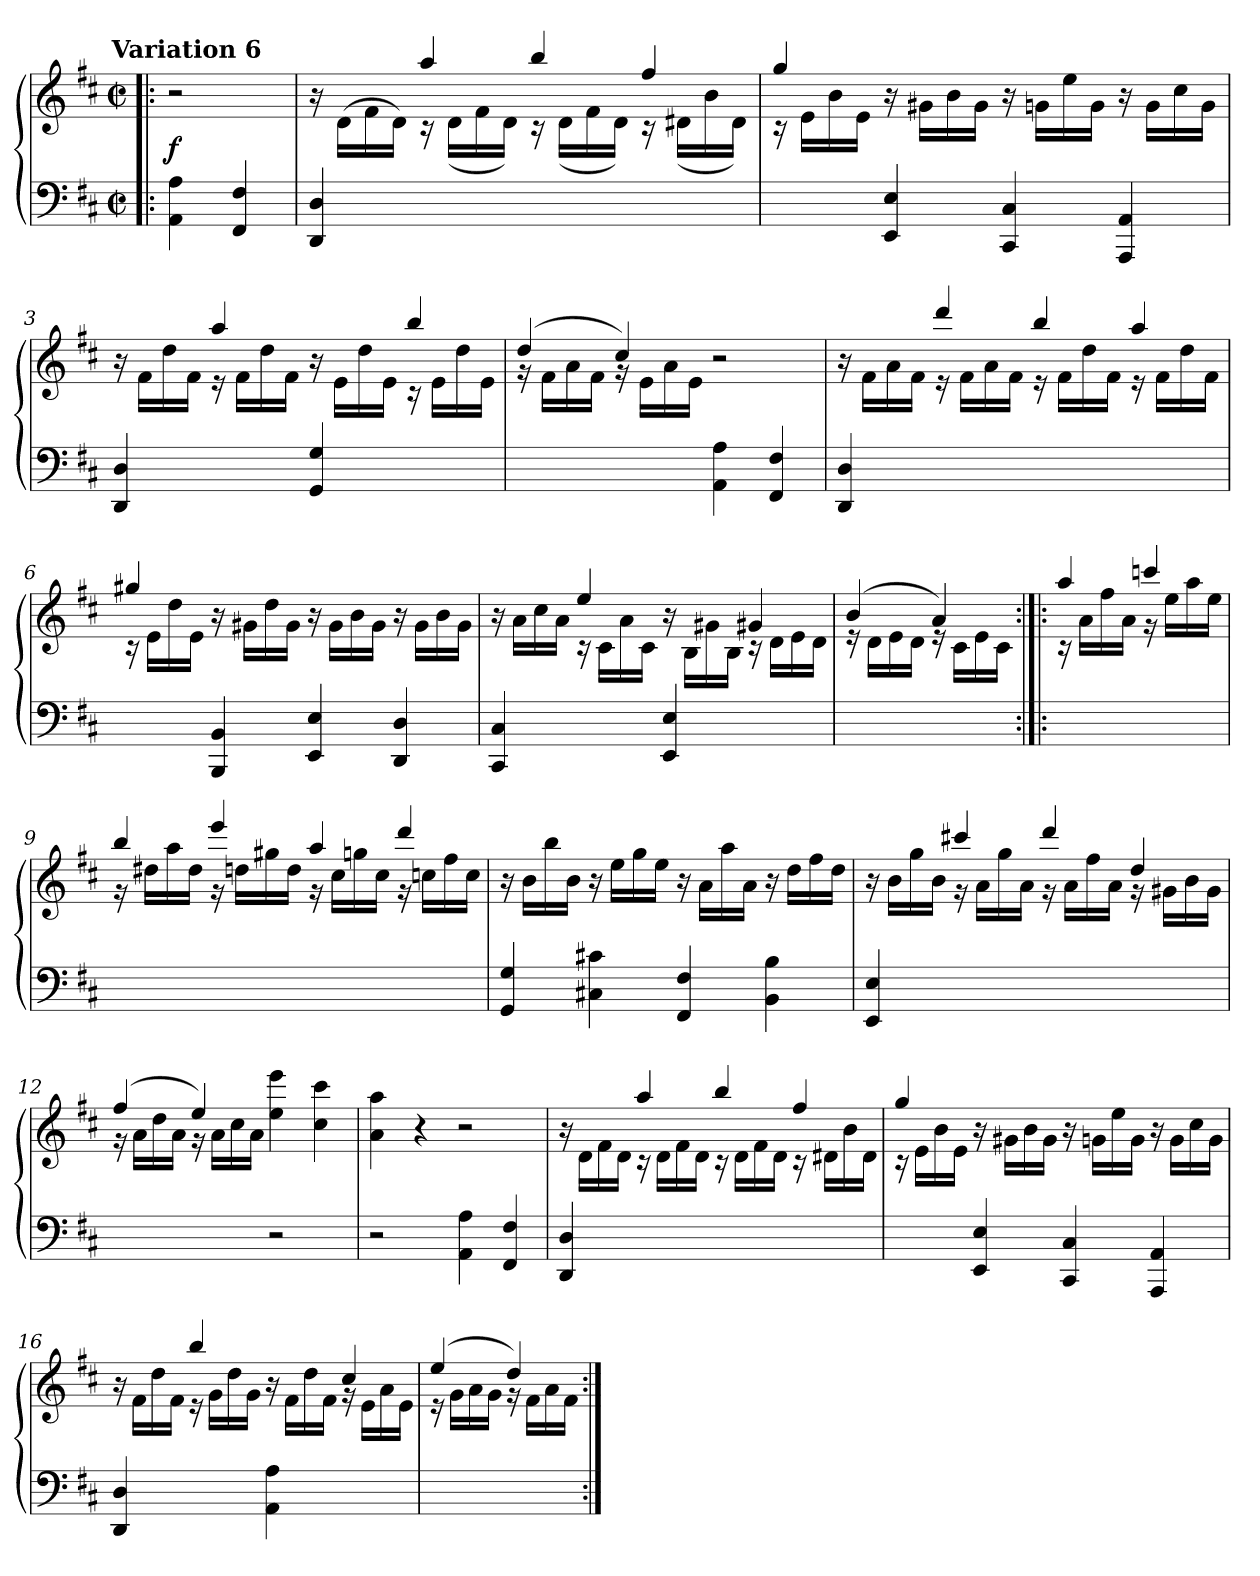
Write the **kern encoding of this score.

**kern	**kern	**dynam
*part1	*part1	*part1
*staff2	*staff1	*staff1/2
*clefF4	*clefG2	*
*k[f#c#]	*k[f#c#]	*
!!LO:TX:omd:t=Variation 6
*M2/2	*M2/2	*
*met(c|)	*met(c|)	*
*MM120	*MM120	*
=!|:	=!|:	=!|:
4AA 4A	2r	f
4FF# 4F#	.	.
=1	=1	=1
*	*^	*
4DD 4D	4ryy	16r	.
.	.	(>16d\LL	.
.	.	16f#\	.
.	.	16d\JJ)	.
4ryy	4aa	16r	.
.	.	(>16dLL	.
.	.	16f#	.
.	.	16dJJ)	.
4ryy	4bb	16r	.
.	.	(>16dLL	.
.	.	16f#	.
.	.	16dJJ)	.
4ryy	4ff#	16r	.
.	.	(>16d#XLL	.
.	.	16b	.
.	.	16d#JJ)	.
=2	=2	=2	=2
4ryy	4gg	16r	.
.	.	16eLL	.
.	.	16b	.
.	.	16eJJ	.
4EE 4E	4ryy	16r	.
.	.	16g#X\LL	.
.	.	16b\	.
.	.	16g#\JJ	.
4CC# 4C#	4ryy	16r	.
.	.	16gn\LL	.
.	.	16ee\	.
.	.	16g\JJ	.
4AAA 4AA	4ryy	16r	.
.	.	16g\LL	.
.	.	16cc#\	.
.	.	16g\JJ	.
=3	=3	=3	=3
4DD 4D	4ryy	16r	.
.	.	16f#\LL	.
.	.	16dd\	.
.	.	16f#\JJ	.
4ryy	4aa	16r	.
.	.	16f#LL	.
.	.	16dd	.
.	.	16f#JJ	.
4GG 4G	4ryy	16r	.
.	.	16e\LL	.
.	.	16dd\	.
.	.	16e\JJ	.
4ryy	4bb	16r	.
.	.	16eLL	.
.	.	16dd	.
.	.	16eJJ	.
=4	=4	=4	=4
4ryy	(4dd	16rg	.
.	.	16f#LL	.
.	.	16a	.
.	.	16f#JJ	.
4ryy	4cc#)	16rg	.
.	.	16eLL	.
.	.	16a	.
.	.	16eJJ	.
4AA 4A	4ryy	2r	.
4FF# 4F#	4ryy	.	.
=5	=5	=5	=5
4DD 4D	4ryy	16r	.
.	.	16f#\LL	.
.	.	16a\	.
.	.	16f#\JJ	.
4ryy	4ddd	16r	.
.	.	16f#LL	.
.	.	16a	.
.	.	16f#JJ	.
4ryy	4bb	16r	.
.	.	16f#LL	.
.	.	16dd	.
.	.	16f#JJ	.
4ryy	4aa	16r	.
.	.	16f#LL	.
.	.	16dd	.
.	.	16f#JJ	.
=6	=6	=6	=6
4ryy	4gg#X	16r	.
.	.	16eLL	.
.	.	16dd	.
.	.	16eJJ	.
4BBB 4BB	4ryy	16r	.
.	.	16g#X\LL	.
.	.	16dd\	.
.	.	16g#\JJ	.
4EE 4E	4ryy	16r	.
.	.	16g#\LL	.
.	.	16b\	.
.	.	16g#\JJ	.
4DD 4D	4ryy	16r	.
.	.	16g#\LL	.
.	.	16b\	.
.	.	16g#\JJ	.
=7	=7	=7	=7
4CC# 4C#	4ryy	16r	.
.	.	16a\LL	.
.	.	16cc#\	.
.	.	16a\JJ	.
4ryy	4ee	16r	.
.	.	16c#LL	.
.	.	16a	.
.	.	16c#JJ	.
4EE 4E	4ryy	16r	.
.	.	16B\LL	.
.	.	16g#X\	.
.	.	16B\JJ	.
4ryy	4g#X	16rc	.
.	.	16dLL	.
.	.	16e	.
.	.	16dJJ	.
=8	=8	=8	=8
4ryy	(4b	16re	.
.	.	16dLL	.
.	.	16e	.
.	.	16dJJ	.
4ryy	4a)	16re	.
.	.	16c#LL	.
.	.	16e	.
.	.	16c#JJ	.
=:|!|:	=:|!|:	=:|!|:	=:|!|:
4ryy	4aa	16r	.
.	.	16aLL	.
.	.	16ff#	.
.	.	16aJJ	.
4ryy	4cccn	16r	.
.	.	16eeLL	.
.	.	16aa	.
.	.	16eeJJ	.
=9	=9	=9	=9
4ryy	4bb	16r	.
.	.	16dd#XLL	.
.	.	16aa	.
.	.	16dd#JJ	.
4ryy	4eee	16r	.
.	.	16ddnLL	.
.	.	16gg#X	.
.	.	16ddJJ	.
4ryy	4aa	16r	.
.	.	16cc#LL	.
.	.	16ggn	.
.	.	16cc#JJ	.
4ryy	4ddd	16r	.
.	.	16ccnLL	.
.	.	16ff#	.
.	.	16ccJJ	.
*	*v	*v	*
=10	=10	=10
4GG 4G	16r	.
.	16bLL	.
.	16bb	.
.	16bJJ	.
4C#X 4c#X	16r	.
.	16eeLL	.
.	16gg	.
.	16eeJJ	.
4FF# 4F#	16r	.
.	16aLL	.
.	16aa	.
.	16aJJ	.
4BB 4B	16r	.
.	16ddLL	.
.	16ff#	.
.	16ddJJ	.
=11	=11	=11
*	*^	*
4EE 4E	4ryy	16r	.
.	.	16bLL	.
.	.	16gg	.
.	.	16bJJ	.
4ryy	4ccc#X	16r	.
.	.	16aLL	.
.	.	16gg	.
.	.	16aJJ	.
4ryy	4ddd	16r	.
.	.	16aLL	.
.	.	16ff#	.
.	.	16aJJ	.
4ryy	4dd	16rg	.
.	.	16g#XLL	.
.	.	16b	.
.	.	16g#JJ	.
=12	=12	=12	=12
4ryy	(4ff#	16r	.
.	.	16aLL	.
.	.	16dd	.
.	.	16aJJ	.
4ryy	4ee)	16r	.
.	.	16aLL	.
.	.	16cc#	.
.	.	16aJJ	.
2r	4ryy	4ee 4eee	.
.	4ryy	4cc# 4ccc#	.
*	*v	*v	*
=13	=13	=13
2r	4a 4aa	.
.	4r	.
4AA 4A	2r	.
4FF# 4F#	.	.
=14	=14	=14
*	*^	*
4DD 4D	4ryy	16r	.
.	.	16d\LL	.
.	.	16f#\	.
.	.	16d\JJ	.
4ryy	4aa	16r	.
.	.	16dLL	.
.	.	16f#	.
.	.	16dJJ	.
4ryy	4bb	16r	.
.	.	16dLL	.
.	.	16f#	.
.	.	16dJJ	.
4ryy	4ff#	16r	.
.	.	16d#XLL	.
.	.	16b	.
.	.	16d#JJ	.
=15	=15	=15	=15
4ryy	4gg	16r	.
.	.	16eLL	.
.	.	16b	.
.	.	16eJJ	.
4EE 4E	4ryy	16r	.
.	.	16g#X\LL	.
.	.	16b\	.
.	.	16g#\JJ	.
4CC# 4C#	4ryy	16r	.
.	.	16gn\LL	.
.	.	16ee\	.
.	.	16g\JJ	.
4AAA 4AA	4ryy	16r	.
.	.	16g\LL	.
.	.	16cc#\	.
.	.	16g\JJ	.
=16	=16	=16	=16
4DD 4D	4ryy	16r	.
.	.	16f#\LL	.
.	.	16dd\	.
.	.	16f#\JJ	.
4ryy	4bb	16r	.
.	.	16gLL	.
.	.	16dd	.
.	.	16gJJ	.
4AA 4A	4ryy	16r	.
.	.	16f#\LL	.
.	.	16dd\	.
.	.	16f#\JJ	.
4ryy	4cc#	16rg	.
.	.	16eLL	.
.	.	16a	.
.	.	16eJJ	.
=17	=17	=17	=17
4ryy	(4ee	16r	.
.	.	16gLL	.
.	.	16a	.
.	.	16gJJ	.
4ryy	4dd)	16rg	.
.	.	16f#LL	.
.	.	16a	.
.	.	16f#JJ	.
*	*v	*v	*
=:|!	=:|!	=:|!
*-	*-	*-
